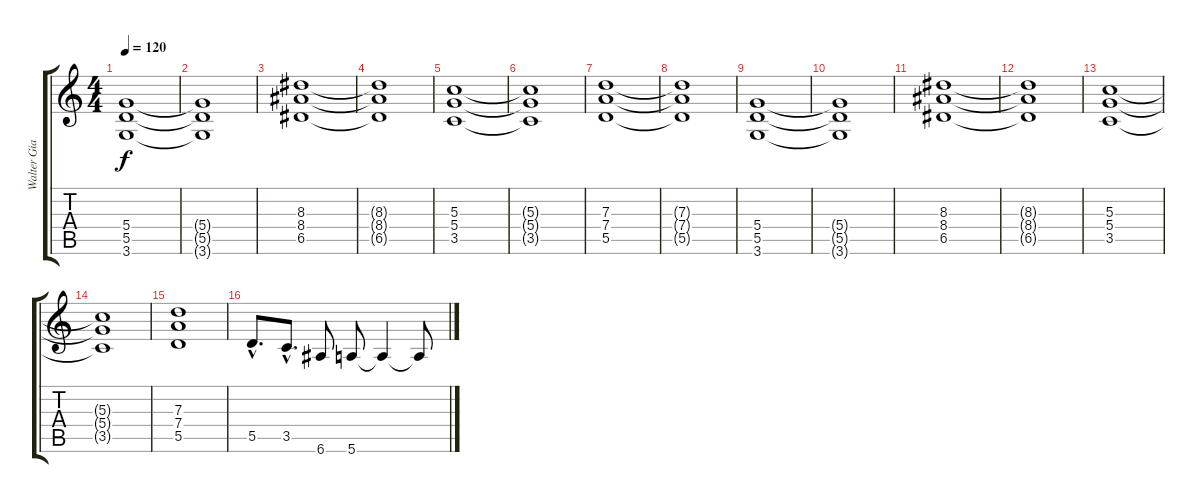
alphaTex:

\track ("Walter Giardino 2" "Walter Gia") {instrument distortionguitar}
\staff {score tabs}
\tuning (E4 B3 G3 D3 A2 E2) {hide}
\ts (4 4)
\tempo 120
\clef g2
\ks c
(5.4 5.5 3.6).1{dy f instrument distortionguitar} |
(5.4{t} 5.5{t} 3.6{t}).1 |
(8.3 8.4 6.5).1 |
(8.3{t} 8.4{t} 6.5{t}).1 |
(5.3 5.4 3.5).1 |
(5.3{t} 5.4{t} 3.5{t}).1 |
(7.3 7.4 5.5).1 |
(7.3{t} 7.4{t} 5.5{t}).1 |
(5.4 5.5 3.6).1 |
(5.4{t} 5.5{t} 3.6{t}).1 |
(8.3 8.4 6.5).1 |
(8.3{t} 8.4{t} 6.5{t}).1 |
(5.3 5.4 3.5).1 |
(5.3{t} 5.4{t} 3.5{t}).1 |
(7.3 7.4 5.5).1 |
5.5{hac}.8{d} 3.5{hac}.8{d} 6.6.8 5.6.8 5.6{t}.4 5.6{t}.8
